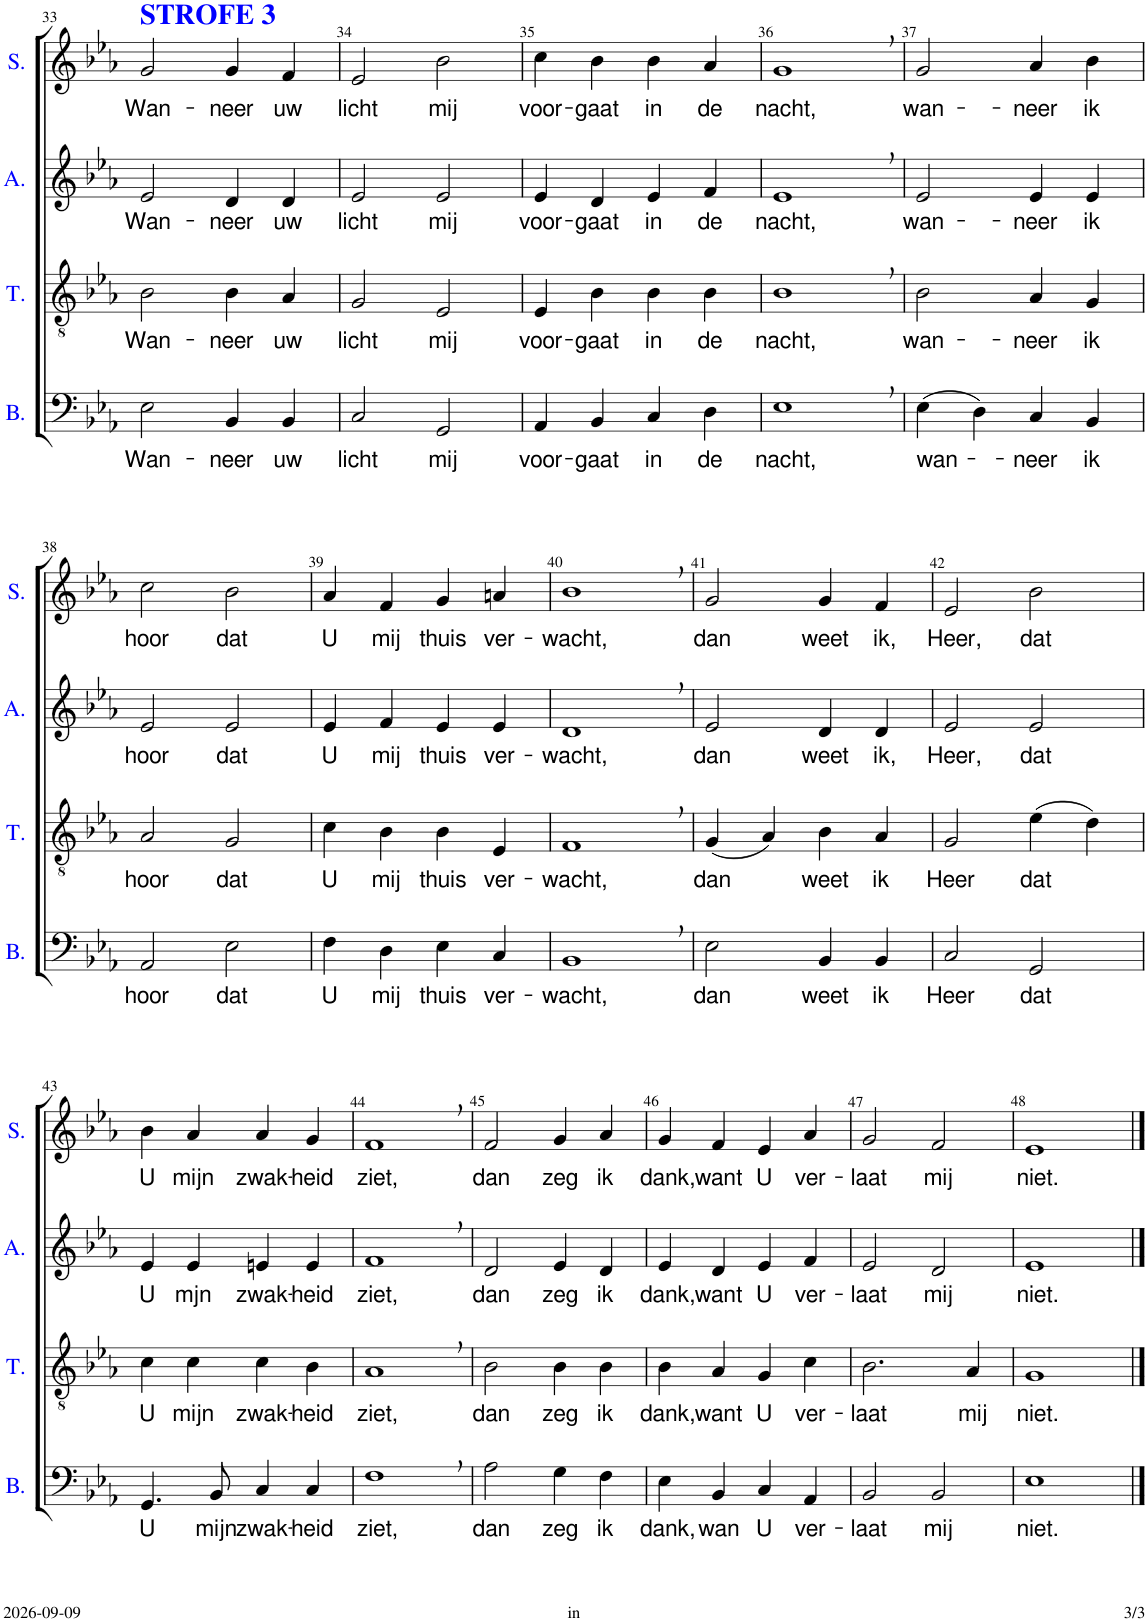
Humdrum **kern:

**kern	**text	**kern	**text	**kern	**text	**kern	**text
*part4	*part4	*part3	*part3	*part2	*part2	*part1	*part1
*staff4	*staff4	*staff3	*staff3	*staff2	*staff2	*staff1	*staff1
*I"Bass	*	*I"Tenor	*	*I"Alto	*	*I"Soprano	*
*I'B.	*	*I'T.	*	*I'A.	*	*I'S.	*
!!LO:PB:g=z
*clefF4	*	*clefGv2	*	*clefG2	*	*clefG2	*
*k[b-e-a-]	*	*k[b-e-a-]	*	*k[b-e-a-]	*	*k[b-e-a-]	*
*M4/4	*	*M4/4	*	*M4/4	*	*M4/4	*
=33	=33	=33	=33	=33	=33	=33	=33
!	!	!	!	!	!	!LO:TX:a:B:color=#0000FF:t=STROFE 3	!
!	!LO:LY:b	!	!LO:LY:b	!	!LO:LY:b	!	!LO:LY:b
2E-\	Wan-	2B-\	Wan-	2e-/	Wan-	2g/	Wan-
!	!LO:LY:b	!	!LO:LY:b	!	!LO:LY:b	!	!LO:LY:b
4BB-/	-neer	4B-\	-neer	4d/	-neer	4g/	-neer
!	!LO:LY:b	!	!LO:LY:b	!	!LO:LY:b	!	!LO:LY:b
4BB-/	uw	4A-/	uw	4d/	uw	4f/	uw
=34	=34	=34	=34	=34	=34	=34	=34
!	!LO:LY:b	!	!LO:LY:b	!	!LO:LY:b	!	!LO:LY:b
2C/	licht	2G/	licht	2e-/	licht	2e-/	licht
!	!LO:LY:b	!	!LO:LY:b	!	!LO:LY:b	!	!LO:LY:b
2GG/	mij	2E-/	mij	2e-/	mij	2b-\	mij
=35	=35	=35	=35	=35	=35	=35	=35
!	!LO:LY:b	!	!LO:LY:b	!	!LO:LY:b	!	!LO:LY:b
4AA-/	voor-	4E-/	voor-	4e-/	voor-	4cc\	voor-
!	!LO:LY:b	!	!LO:LY:b	!	!LO:LY:b	!	!LO:LY:b
4BB-/	-gaat	4B-\	-gaat	4d/	-gaat	4b-\	-gaat
!	!LO:LY:b	!	!LO:LY:b	!	!LO:LY:b	!	!LO:LY:b
4C/	in	4B-\	in	4e-/	in	4b-\	in
!	!LO:LY:b	!	!LO:LY:b	!	!LO:LY:b	!	!LO:LY:b
4D\	de	4B-\	de	4f/	de	4a-/	de
=36	=36	=36	=36	=36	=36	=36	=36
!	!LO:LY:b	!	!LO:LY:b	!	!LO:LY:b	!	!LO:LY:b
1E-,	nacht,	1B-,	nacht,	1e-,	nacht,	1g,	nacht,
=37	=37	=37	=37	=37	=37	=37	=37
!	!LO:LY:b	!	!LO:LY:b	!	!LO:LY:b	!	!LO:LY:b
(4E-\	wan-	2B-\	wan-	2e-/	wan-	2g/	wan-
4D\)	.	.	.	.	.	.	.
!	!LO:LY:b	!	!LO:LY:b	!	!LO:LY:b	!	!LO:LY:b
4C/	-neer	4A-/	-neer	4e-/	-neer	4a-/	-neer
!	!LO:LY:b	!	!LO:LY:b	!	!LO:LY:b	!	!LO:LY:b
4BB-/	ik	4G/	ik	4e-/	ik	4b-\	ik
!!LO:LB:g=z
=38	=38	=38	=38	=38	=38	=38	=38
!	!LO:LY:b	!	!LO:LY:b	!	!LO:LY:b	!	!LO:LY:b
2AA-/	hoor	2A-/	hoor	2e-/	hoor	2cc\	hoor
!	!LO:LY:b	!	!LO:LY:b	!	!LO:LY:b	!	!LO:LY:b
2E-\	dat	2G/	dat	2e-/	dat	2b-\	dat
=39	=39	=39	=39	=39	=39	=39	=39
!	!LO:LY:b	!	!LO:LY:b	!	!LO:LY:b	!	!LO:LY:b
4F\	U	4c\	U	4e-/	U	4a-/	U
!	!LO:LY:b	!	!LO:LY:b	!	!LO:LY:b	!	!LO:LY:b
4D\	mij	4B-\	mij	4f/	mij	4f/	mij
!	!LO:LY:b	!	!LO:LY:b	!	!LO:LY:b	!	!LO:LY:b
4E-\	thuis	4B-\	thuis	4e-/	thuis	4g/	thuis
!	!LO:LY:b	!	!LO:LY:b	!	!LO:LY:b	!	!LO:LY:b
4C/	ver-	4E-/	ver-	4e-/	ver-	4an/	ver-
=40	=40	=40	=40	=40	=40	=40	=40
!	!LO:LY:b	!	!LO:LY:b	!	!LO:LY:b	!	!LO:LY:b
1BB-,	-wacht,	1F,	-wacht,	1d,	-wacht,	1b-,	-wacht,
=41	=41	=41	=41	=41	=41	=41	=41
!	!LO:LY:b	!	!LO:LY:b	!	!LO:LY:b	!	!LO:LY:b
2E-\	dan	(4G/	dan	2e-/	dan	2g/	dan
.	.	4A-/)	.	.	.	.	.
!	!LO:LY:b	!	!LO:LY:b	!	!LO:LY:b	!	!LO:LY:b
4BB-/	weet	4B-\	weet	4d/	weet	4g/	weet
!	!LO:LY:b	!	!LO:LY:b	!	!LO:LY:b	!	!LO:LY:b
4BB-/	ik	4A-/	ik	4d/	ik,	4f/	ik,
=42	=42	=42	=42	=42	=42	=42	=42
!	!LO:LY:b	!	!LO:LY:b	!	!LO:LY:b	!	!LO:LY:b
2C/	Heer	2G/	Heer	2e-/	Heer,	2e-/	Heer,
!	!LO:LY:b	!	!LO:LY:b	!	!LO:LY:b	!	!LO:LY:b
2GG/	dat	(4e-\	dat	2e-/	dat	2b-\	dat
.	.	4d\)	.	.	.	.	.
!!LO:LB:g=z
=43	=43	=43	=43	=43	=43	=43	=43
!	!LO:LY:b	!	!LO:LY:b	!	!LO:LY:b	!	!LO:LY:b
4.GG/	U	4c\	U	4e-/	U	4b-\	U
!	!	!	!LO:LY:b	!	!LO:LY:b	!	!LO:LY:b
.	.	4c\	mijn	4e-/	mjn	4a-/	mijn
!	!LO:LY:b	!	!	!	!	!	!
8BB-/	mijn	.	.	.	.	.	.
!	!LO:LY:b	!	!LO:LY:b	!	!LO:LY:b	!	!LO:LY:b
4C/	zwak-	4c\	zwak-	4en/	zwak-	4a-/	zwak-
!	!LO:LY:b	!	!LO:LY:b	!	!LO:LY:b	!	!LO:LY:b
4C/	-heid	4B-\	-heid	4e/	-heid	4g/	-heid
=44	=44	=44	=44	=44	=44	=44	=44
!	!LO:LY:b	!	!LO:LY:b	!	!LO:LY:b	!	!LO:LY:b
1F,	ziet,	1A-,	ziet,	1f,	ziet,	1f,	ziet,
=45	=45	=45	=45	=45	=45	=45	=45
!	!LO:LY:b	!	!LO:LY:b	!	!LO:LY:b	!	!LO:LY:b
2A-\	dan	2B-\	dan	2d/	dan	2f/	dan
!	!LO:LY:b	!	!LO:LY:b	!	!LO:LY:b	!	!LO:LY:b
4G\	zeg	4B-\	zeg	4e-/	zeg	4g/	zeg
!	!LO:LY:b	!	!LO:LY:b	!	!LO:LY:b	!	!LO:LY:b
4F\	ik	4B-\	ik	4d/	ik	4a-/	ik
=46	=46	=46	=46	=46	=46	=46	=46
!	!LO:LY:b	!	!LO:LY:b	!	!LO:LY:b	!	!LO:LY:b
4E-\	dank,	4B-\	dank,	4e-/	dank,	4g/	dank,
!	!LO:LY:b	!	!LO:LY:b	!	!LO:LY:b	!	!LO:LY:b
4BB-/	wan	4A-/	want	4d/	want	4f/	want
!	!LO:LY:b	!	!LO:LY:b	!	!LO:LY:b	!	!LO:LY:b
4C/	U	4G/	U	4e-/	U	4e-/	U
!	!LO:LY:b	!	!LO:LY:b	!	!LO:LY:b	!	!LO:LY:b
4AA-/	ver-	4c\	ver-	4f/	ver-	4a-/	ver-
=47	=47	=47	=47	=47	=47	=47	=47
!	!LO:LY:b	!	!LO:LY:b	!	!LO:LY:b	!	!LO:LY:b
2BB-/	-laat	2.B-\	-laat	2e-/	-laat	2g/	-laat
!	!LO:LY:b	!	!	!	!LO:LY:b	!	!LO:LY:b
2BB-/	mij	.	.	2d/	mij	2f/	mij
!	!	!	!LO:LY:b	!	!	!	!
.	.	4A-/	mij	.	.	.	.
=48	=48	=48	=48	=48	=48	=48	=48
!	!LO:LY:b	!	!LO:LY:b	!	!LO:LY:b	!	!LO:LY:b
1E-	niet.	1G	niet.	1e-	niet.	1e-	niet.
==	==	==	==	==	==	==	==
*-	*-	*-	*-	*-	*-	*-	*-
